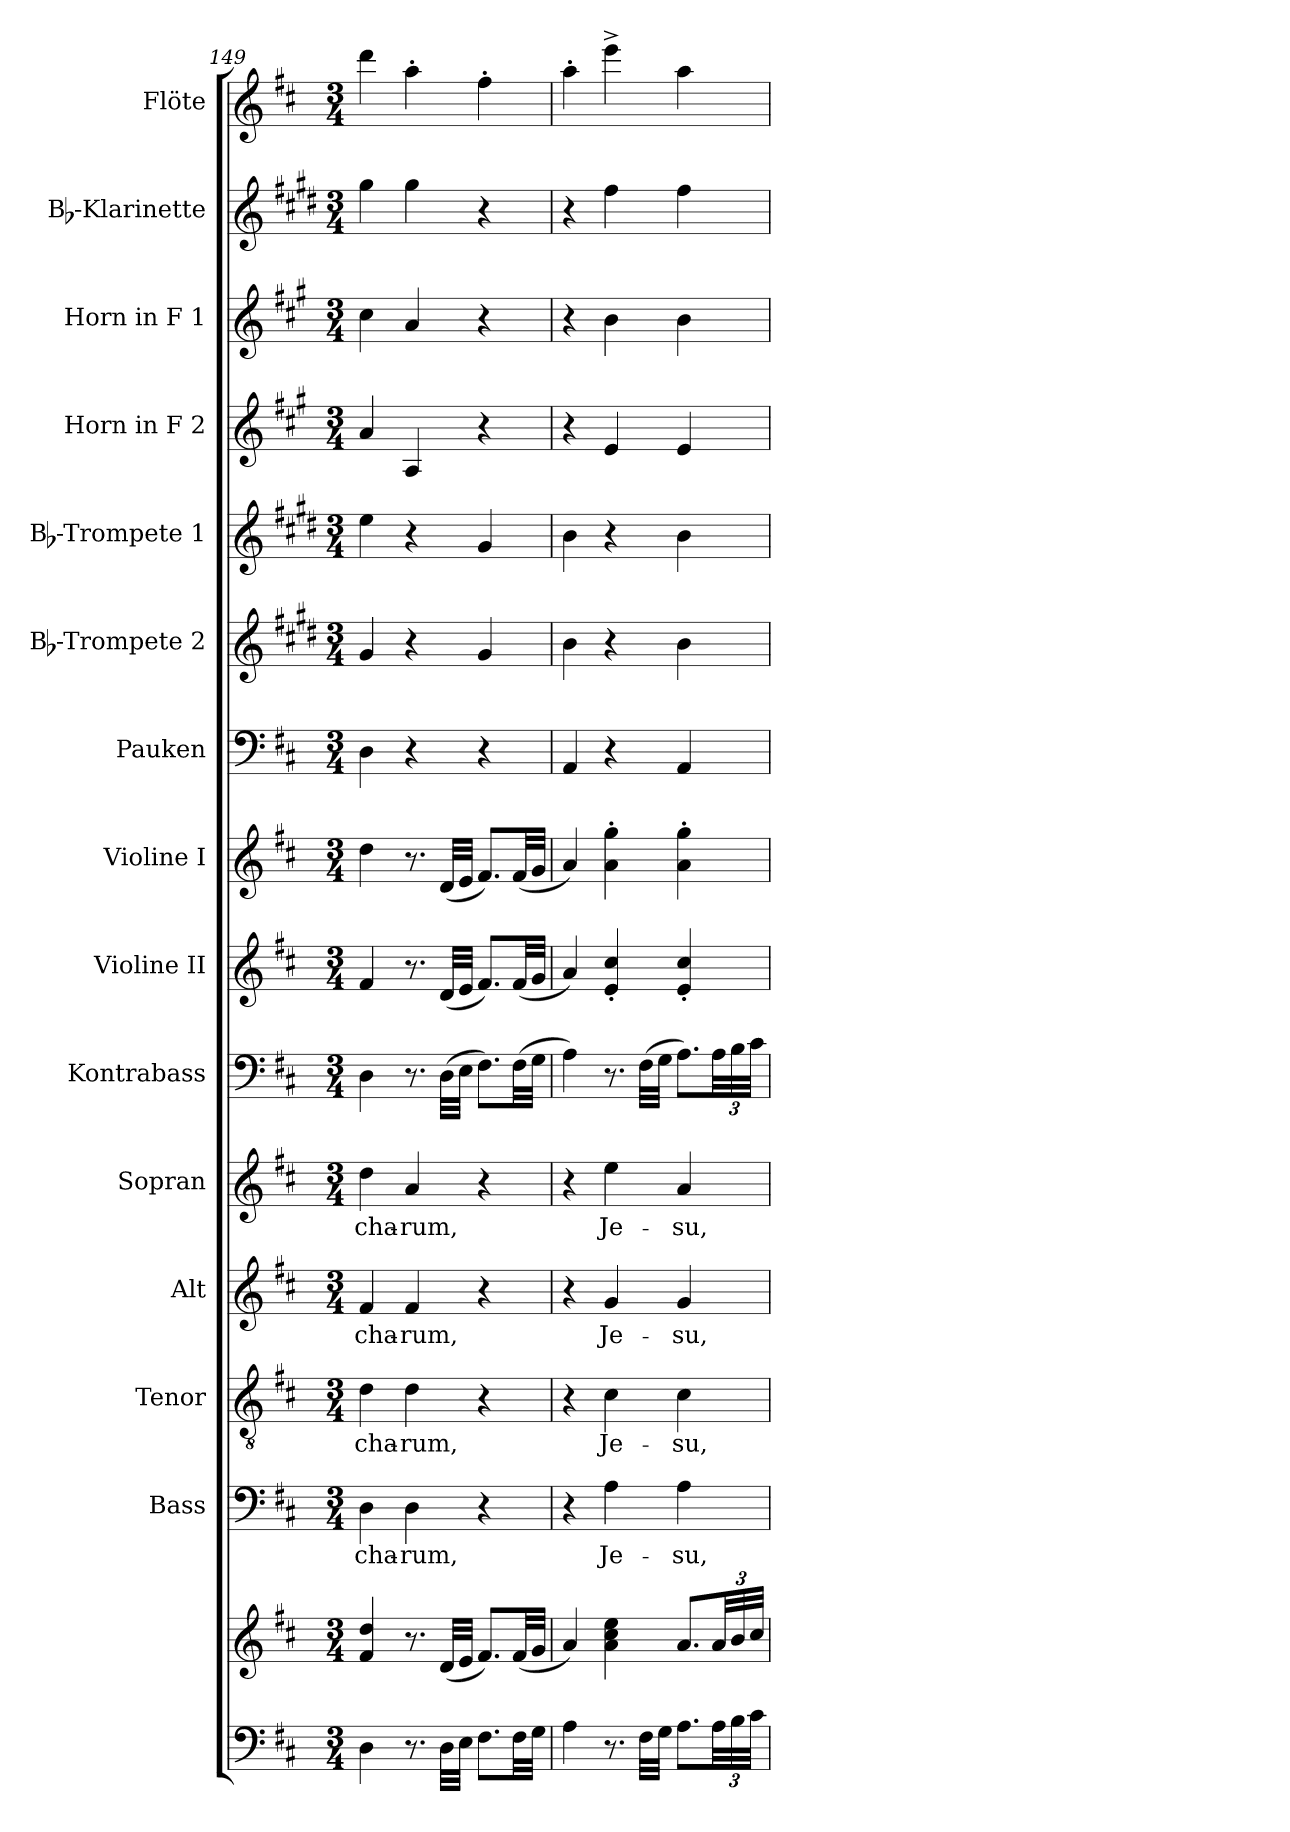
**kern	**kern	**kern	**text	**kern	**text	**kern	**text	**kern	**text	**kern	**kern	**kern	**kern	**kern	**kern	**kern	**kern	**kern	**kern
*part15	*part15	*part14	*part14	*part13	*part13	*part12	*part12	*part11	*part11	*part10	*part9	*part8	*part7	*part6	*part5	*part4	*part3	*part2	*part1
*staff16	*staff15	*staff14	*staff14	*staff13	*staff13	*staff12	*staff12	*staff11	*staff11	*staff10	*staff9	*staff8	*staff7	*staff6	*staff5	*staff4	*staff3	*staff2	*staff1
*	*	*I"Bass	*	*I"Tenor	*	*I"Alt	*	*I"Sopran	*	*I"Kontrabass	*I"Violine II	*I"Violine I	*I"Pauken	*I"Bb-Trompete 2	*I"Bb-Trompete 1	*I"Horn in F 2	*I"Horn in F 1	*I"Bb-Klarinette	*I"Flöte
*	*	*I'B.	*	*I'T.	*	*I'A.	*	*I'S.	*	*I'Kb.	*I'Vl. II	*I'Vl. I	*I'Pk.	*I'Bb Trp. 2	*I'Bb Trp. 1	*	*	*I'Bb Kl.	*I'Fl.
*clefF4	*clefG2	*clefF4	*	*clefGv2	*	*clefG2	*	*clefG2	*	*clefF4	*clefG2	*clefG2	*clefF4	*clefG2	*clefG2	*clefG2	*clefG2	*clefG2	*clefG2
*	*	*	*	*	*	*	*	*	*	*ITrd7c12	*	*	*	*ITrd1c2	*ITrd1c2	*ITrd4c7	*ITrd4c7	*ITrd1c2	*
*k[f#c#]	*k[f#c#]	*k[f#c#]	*	*k[f#c#]	*	*k[f#c#]	*	*k[f#c#]	*	*k[f#c#]	*k[f#c#]	*k[f#c#]	*k[f#c#]	*k[f#c#]	*k[f#c#]	*k[f#c#]	*k[f#c#]	*k[f#c#]	*k[f#c#]
*D:	*D:	*D:	*	*D:	*	*D:	*	*D:	*	*D:	*D:	*D:	*D:	*D:	*D:	*D:	*D:	*D:	*D:
*M3/4	*M3/4	*M3/4	*	*M3/4	*	*M3/4	*	*M3/4	*	*M3/4	*M3/4	*M3/4	*M3/4	*M3/4	*M3/4	*M3/4	*M3/4	*M3/4	*M3/4
=149	=149	=149	=149	=149	=149	=149	=149	=149	=149	=149	=149	=149	=149	=149	=149	=149	=149	=149	=149
!	!	!	!LO:LY:b	!	!LO:LY:b	!	!LO:LY:b	!	!LO:LY:b	!	!	!	!	!	!	!	!	!	!
4D\	4f#/ 4dd/	4D\	-cha-	4d\	-cha-	4f#/	-cha-	4dd\	-cha-	4DD\	4f#/	4dd\	4D\	4f#/	4dd\	4d/	4f#\	4ff#\	4ddd\
!	!	!	!LO:LY:b	!	!LO:LY:b	!	!LO:LY:b	!	!LO:LY:b	!	!	!	!	!	!	!	!	!	!
8.r	8.r	4D\	-rum,	4d\	-rum,	4f#/	-rum,	4a/	-rum,	8.r	8.r	8.r	4r	4r	4r	4D/	4d/	4ff#\	4aa'>\
32D\LLL	(<32d/LLL	.	.	.	.	.	.	.	.	(>32DD\LLL	(<32d/LLL	(<32d/LLL	.	.	.	.	.	.	.
32E\JJJ	32e/JJJ	.	.	.	.	.	.	.	.	32EE\JJJ	32e/JJJ	32e/JJJ	.	.	.	.	.	.	.
8.F#\L	8.f#/L)	4r	.	4r	.	4r	.	4r	.	8.FF#\L)	8.f#/L)	8.f#/L)	4r	4f#/	4f#/	4r	4r	4r	4ff#'>\
32F#\LL	(<32f#/LL	.	.	.	.	.	.	.	.	(>32FF#\LL	(<32f#/LL	(<32f#/LL	.	.	.	.	.	.	.
32G\JJJ	32g/JJJ	.	.	.	.	.	.	.	.	32GG\JJJ	32g/JJJ	32g/JJJ	.	.	.	.	.	.	.
=150	=150	=150	=150	=150	=150	=150	=150	=150	=150	=150	=150	=150	=150	=150	=150	=150	=150	=150	=150
4A\	4a/)	4r	.	4r	.	4r	.	4r	.	4AA\)	4a/)	4a/)	4AA/	4a\	4a\	4r	4r	4r	4aa'>\
!	!	!	!LO:LY:b	!	!LO:LY:b	!	!LO:LY:b	!	!LO:LY:b	!	!	!	!	!	!	!	!	!	!
8.r	4a\ 4cc#\ 4ee\	4A\	Je-	4c#\	Je-	4g/	Je-	4ee\	Je-	8.r	4e/'< 4cc#/'<	4a\'> 4gg\'>	4r	4r	4r	4A/	4e\	4ee\	4eee^>\
32F#\LLL	.	.	.	.	.	.	.	.	.	(>32FF#\LLL	.	.	.	.	.	.	.	.	.
32G\JJJ	.	.	.	.	.	.	.	.	.	32GG\JJJ	.	.	.	.	.	.	.	.	.
!	!	!	!LO:LY:b	!	!LO:LY:b	!	!LO:LY:b	!	!LO:LY:b	!	!	!	!	!	!	!	!	!	!
8.A\L	8.a/L	4A\	-su,	4c#\	-su,	4g/	-su,	4a/	-su,	8.AA\L)	4e/'< 4cc#/'<	4a\'> 4gg\'>	4AA/	4a\	4a\	4A/	4e\	4ee\	4aa\
48A\LL	48a/LL	.	.	.	.	.	.	.	.	48AA\LL	.	.	.	.	.	.	.	.	.
48B\	48b/	.	.	.	.	.	.	.	.	48BB\	.	.	.	.	.	.	.	.	.
48c#\JJJ	48cc#/JJJ	.	.	.	.	.	.	.	.	48C#\JJJ	.	.	.	.	.	.	.	.	.
=	=	=	=	=	=	=	=	=	=	=	=	=	=	=	=	=	=	=	=
*-	*-	*-	*-	*-	*-	*-	*-	*-	*-	*-	*-	*-	*-	*-	*-	*-	*-	*-	*-
